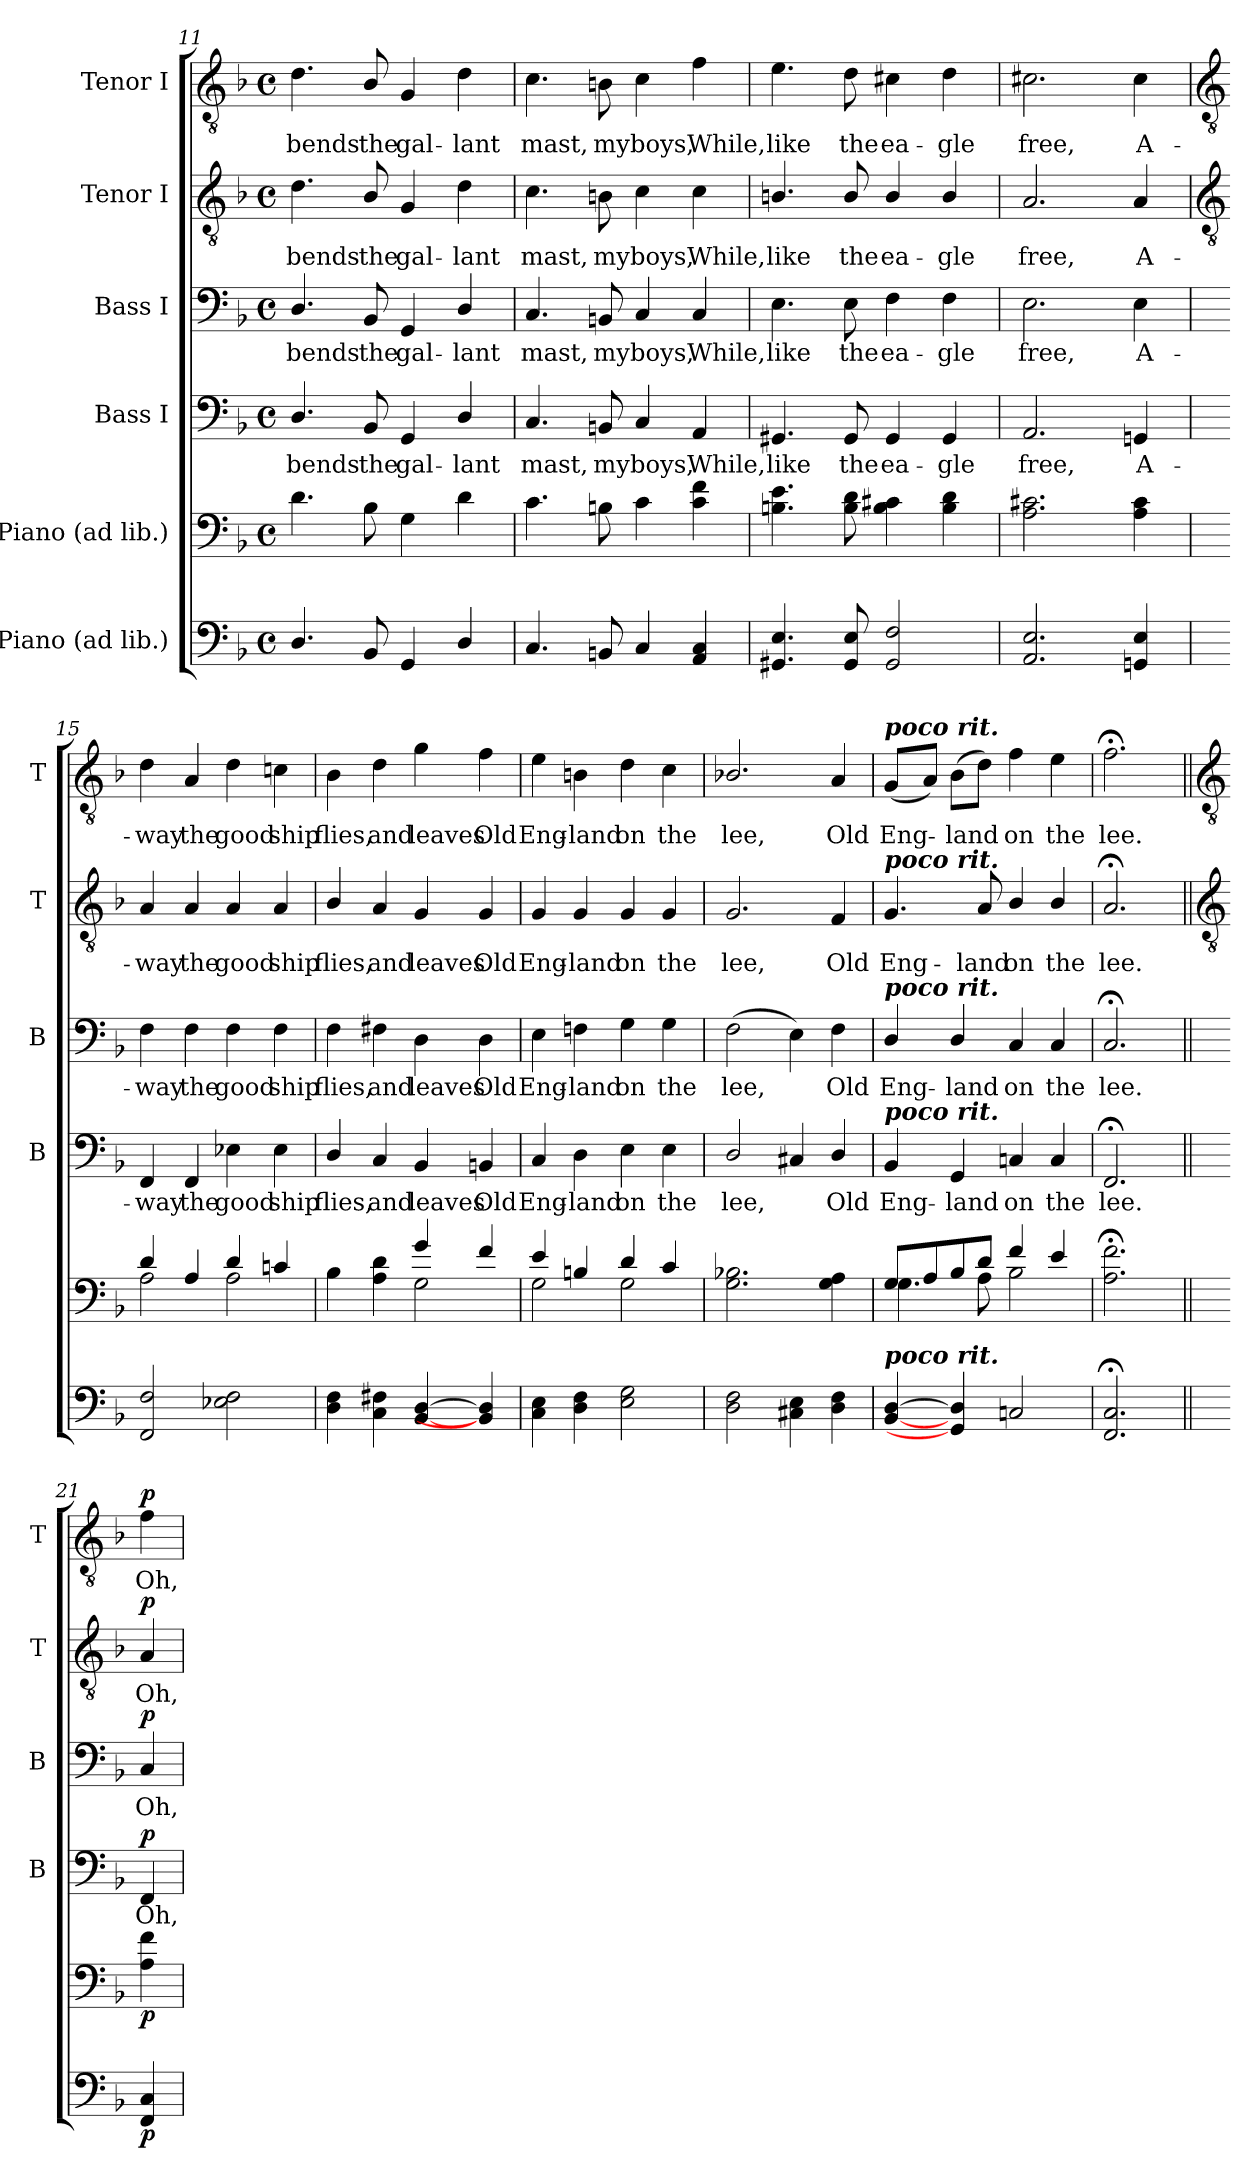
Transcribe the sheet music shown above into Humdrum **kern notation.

**kern	**dynam	**kern	**dynam	**kern	**text	**dynam	**kern	**text	**dynam	**kern	**text	**dynam	**kern	**text	**dynam
*part6	*part6	*part5	*part5	*part4	*part4	*part4	*part3	*part3	*part3	*part2	*part2	*part2	*part1	*part1	*part1
*staff6	*staff6	*staff5	*staff5	*staff4	*staff4	*staff4	*staff3	*staff3	*staff3	*staff2	*staff2	*staff2	*staff1	*staff1	*staff1
*I"Piano (ad lib.)	*	*I"Piano (ad lib.)	*	*I"Bass I	*	*	*I"Bass I	*	*	*I"Tenor I	*	*	*I"Tenor I	*	*
*	*	*	*	*I'B	*	*	*I'B	*	*	*I'T	*	*	*I'T	*	*
*clefF4	*	*clefF4	*	*clefF4	*	*	*clefF4	*	*	*clefGv2	*	*	*clefGv2	*	*
*k[b-]	*	*k[b-]	*	*k[b-]	*	*	*k[b-]	*	*	*k[b-]	*	*	*k[b-]	*	*
*F:	*	*F:	*	*F:	*	*	*F:	*	*	*F:	*	*	*F:	*	*
*M4/4	*	*M4/4	*	*M4/4	*	*	*M4/4	*	*	*M4/4	*	*	*M4/4	*	*
*met(c)	*	*met(c)	*	*met(c)	*	*	*met(c)	*	*	*met(c)	*	*	*met(c)	*	*
=11	=11	=11	=11	=11	=11	=11	=11	=11	=11	=11	=11	=11	=11	=11	=11
!	!	!	!	!	!LO:LY:b	!	!	!LO:LY:b	!	!	!LO:LY:b	!	!	!LO:LY:b	!
4.D/	.	4.d	.	4.D/	bends	.	4.D/	bends	.	4.d	bends	.	4.d	bends	.
!	!	!	!	!	!LO:LY:b	!	!	!LO:LY:b	!	!	!LO:LY:b	!	!	!LO:LY:b	!
8BB-/	.	8B-\	.	8BB-/	the	.	8BB-/	the	.	8B-/	the	.	8B-/	the	.
!	!	!	!	!	!LO:LY:b	!	!	!LO:LY:b	!	!	!LO:LY:b	!	!	!LO:LY:b	!
4GG	.	4G	.	4GG	gal-	.	4GG	gal-	.	4G	gal-	.	4G	gal-	.
!	!	!	!	!	!LO:LY:b	!	!	!LO:LY:b	!	!	!LO:LY:b	!	!	!LO:LY:b	!
4D/	.	4d	.	4D/	-lant	.	4D/	-lant	.	4d	-lant	.	4d	-lant	.
=12	=12	=12	=12	=12	=12	=12	=12	=12	=12	=12	=12	=12	=12	=12	=12
!	!	!	!	!	!LO:LY:b	!	!	!LO:LY:b	!	!	!LO:LY:b	!	!	!LO:LY:b	!
4.C/	.	4.c	.	4.C/	mast,	.	4.C/	mast,	.	4.c	mast,	.	4.c	mast,	.
!	!	!	!	!	!LO:LY:b	!	!	!LO:LY:b	!	!	!LO:LY:b	!	!	!LO:LY:b	!
8BBn	.	8Bn	.	8BBn	my	.	8BBn	my	.	8Bn	my	.	8Bn	my	.
!	!	!	!	!	!LO:LY:b	!	!	!LO:LY:b	!	!	!LO:LY:b	!	!	!LO:LY:b	!
4C	.	4c	.	4C	boys,	.	4C	boys,	.	4c	boys,	.	4c	boys,	.
!	!	!	!	!	!LO:LY:b	!	!	!LO:LY:b	!	!	!LO:LY:b	!	!	!LO:LY:b	!
4AA 4C	.	4c 4f	.	4AA	While,	.	4C	While,	.	4c	While,	.	4f	While,	.
=13	=13	=13	=13	=13	=13	=13	=13	=13	=13	=13	=13	=13	=13	=13	=13
!	!	!	!	!	!LO:LY:b	!	!	!LO:LY:b	!	!	!LO:LY:b	!	!	!LO:LY:b	!
4.GG#X/ 4.E/	.	4.Bn 4.e	.	4.GG#X/	like	.	4.E\	like	.	4.Bn/	like	.	4.e	like	.
!	!	!	!	!	!LO:LY:b	!	!	!LO:LY:b	!	!	!LO:LY:b	!	!	!LO:LY:b	!
8GG#/ 8E/	.	8B 8d	.	8GG#/	the	.	8E\	the	.	8B/	the	.	8d	the	.
!	!	!	!	!	!LO:LY:b	!	!	!LO:LY:b	!	!	!LO:LY:b	!	!	!LO:LY:b	!
2GG#/ 2F/	.	4B 4c#X	.	4GG#/	ea-	.	4F\	ea-	.	4B/	ea-	.	4c#X	ea-	.
!	!	!	!	!	!LO:LY:b	!	!	!LO:LY:b	!	!	!LO:LY:b	!	!	!LO:LY:b	!
.	.	4B 4d	.	4GG#/	-gle	.	4F\	-gle	.	4B/	-gle	.	4d	-gle	.
=14	=14	=14	=14	=14	=14	=14	=14	=14	=14	=14	=14	=14	=14	=14	=14
!	!	!	!	!	!LO:LY:b	!	!	!LO:LY:b	!	!	!LO:LY:b	!	!	!LO:LY:b	!
2.AA 2.E	.	2.A 2.c#X	.	2.AA	-free,	.	2.E	free,	.	2.A	-free,	.	2.c#X	free,	.
!	!	!	!	!	!LO:LY:b	!	!	!LO:LY:b	!	!	!LO:LY:b	!	!	!LO:LY:b	!
4GGn 4E	.	4A 4c#	.	4GGn	A-	.	4E	A-	.	4A	A-	.	4c#	A-	.
!!LO:LB:g=z
=15	=15	=15	=15	=15	=15	=15	=15	=15	=15	=15	=15	=15	=15	=15	=15
*	*	*	*	*	*	*	*	*	*	*clefGv2	*	*	*clefGv2	*	*
*	*	*^	*	*	*	*	*	*	*	*	*	*	*	*	*
!	!	!	!	!	!	!LO:LY:b	!	!	!LO:LY:b	!	!	!LO:LY:b	!	!	!LO:LY:b	!
2FF 2F	.	4d/	2A\	.	4FF	way	.	4F	-way	.	4A	way	.	4d	-way	.
!	!	!	!	!	!	!LO:LY:b	!	!	!LO:LY:b	!	!	!LO:LY:b	!	!	!LO:LY:b	!
.	.	4A/	.	.	4FF	the	.	4F	the	.	4A	the	.	4A	the	.
!	!	!	!	!	!	!LO:LY:b	!	!	!LO:LY:b	!	!	!LO:LY:b	!	!	!LO:LY:b	!
2E-X 2F	.	4d/	2A\	.	4E-X	good	.	4F	good	.	4A	good	.	4d	good	.
!	!	!	!	!	!	!LO:LY:b	!	!	!LO:LY:b	!	!	!LO:LY:b	!	!	!LO:LY:b	!
.	.	4cn/	.	.	4E-	ship	.	4F	ship	.	4A	ship	.	4cn	ship	.
=16	=16	=16	=16	=16	=16	=16	=16	=16	=16	=16	=16	=16	=16	=16	=16	=16
!	!	!	!	!	!	!LO:LY:b	!	!	!LO:LY:b	!	!	!LO:LY:b	!	!	!LO:LY:b	!
4D\ 4F\	.	4B-\	2ryy	.	4D/	flies,	.	4F	flies,	.	4B-/	flies,	.	4B-	flies,	.
!	!	!	!	!	!	!LO:LY:b	!	!	!LO:LY:b	!	!	!LO:LY:b	!	!	!LO:LY:b	!
4C 4F#X	.	4A\ 4d\	.	.	4C	and	.	4F#X	and	.	4A	and	.	4d	and	.
!	!	!	!	!	!	!LO:LY:b	!	!	!LO:LY:b	!	!	!LO:LY:b	!	!	!LO:LY:b	!
[4BB- [4D	.	4g/	2G\	.	4BB-	leaves	.	4D	leaves	.	4G	leaves	.	4g	leaves	.
!	!	!	!	!	!	!LO:LY:b	!	!	!LO:LY:b	!	!	!LO:LY:b	!	!	!LO:LY:b	!
4BB] 4D]	.	4f/	.	.	4BBn	Old	.	4D	Old	.	4G	Old	.	4f	Old	.
=17	=17	=17	=17	=17	=17	=17	=17	=17	=17	=17	=17	=17	=17	=17	=17	=17
!	!	!	!	!	!	!LO:LY:b	!	!	!LO:LY:b	!	!	!LO:LY:b	!	!	!LO:LY:b	!
4C 4E	.	4e/	2G\	.	4C	Eng-	.	4E	Eng-	.	4G	Eng-	.	4e	Eng-	.
!	!	!	!	!	!	!LO:LY:b	!	!	!LO:LY:b	!	!	!LO:LY:b	!	!	!LO:LY:b	!
4D 4F	.	4Bn/	.	.	4D	-land	.	4Fn	-land	.	4G	-land	.	4Bn	-land	.
!	!	!	!	!	!	!LO:LY:b	!	!	!LO:LY:b	!	!	!LO:LY:b	!	!	!LO:LY:b	!
2E 2G	.	4d/	2G\	.	4E	on	.	4G	on	.	4G	on	.	4d	on	.
!	!	!	!	!	!	!LO:LY:b	!	!	!LO:LY:b	!	!	!LO:LY:b	!	!	!LO:LY:b	!
.	.	4c/	.	.	4E	the	.	4G	the	.	4G	the	.	4c	the	.
=18	=18	=18	=18	=18	=18	=18	=18	=18	=18	=18	=18	=18	=18	=18	=18	=18
!	!	!	!	!	!	!LO:LY:b	!	!	!LO:LY:b	!	!	!LO:LY:b	!	!	!LO:LY:b	!
2D\ 2F\	.	2.G\ 2.B-X\	1ryy	.	2D/	lee,	.	(>2F	lee,	.	2.G	lee,	.	2.B-X/	lee,	.
4C#X 4E	.	.	.	.	4C#X	.	.	4E)	.	.	.	.	.	.	.	.
!	!	!	!	!	!	!LO:LY:b	!	!	!LO:LY:b	!	!	!LO:LY:b	!	!	!LO:LY:b	!
4D\ 4F\	.	4G\ 4A\	.	.	4D/	Old	.	4F	Old	.	4F	Old	.	4A	Old	.
=19	=19	=19	=19	=19	=19	=19	=19	=19	=19	=19	=19	=19	=19	=19	=19	=19
!	!	!	!	!	!	!	!	!	!	!	!	!	!	!LO:TX:a:Bi:t=poco rit.	!	!
!	!	!	!	!	!	!	!	!	!	!	!LO:TX:a:Bi:t=poco rit.	!	!	!	!	!
!	!	!	!	!	!	!	!	!LO:TX:a:Bi:t=poco rit.	!	!	!	!	!	!	!	!
!	!	!	!	!	!LO:TX:a:Bi:t=poco rit.	!	!	!	!	!	!	!	!	!	!	!
!LO:TX:a:Bi:t=poco rit.	!	!	!	!	!	!	!	!	!	!	!	!	!	!	!	!
!	!	!	!	!	!	!LO:LY:b	!	!	!LO:LY:b	!	!	!LO:LY:b	!	!	!LO:LY:b	!
[4BB-/ [4D/	.	8G/L	4.G\	.	4BB-/	Eng-	.	4D/	Eng-	.	4.G	Eng-	.	(<8GL	Eng-	.
.	.	8A/	.	.	.	.	.	.	.	.	.	.	.	8AJ)	.	.
!	!	!	!	!	!	!LO:LY:b	!	!	!LO:LY:b	!	!	!	!	!	!LO:LY:b	!
4GG/] 4D/]	.	8B-/	.	.	4GG/	-land	.	4D/	-land	.	.	.	.	(>8B-L	land	.
!	!	!	!	!	!	!	!	!	!	!	!	!LO:LY:b	!	!	!	!
.	.	8d/J	8A\	.	.	.	.	.	.	.	8A	-land	.	8dJ)	.	.
!	!	!	!	!	!	!LO:LY:b	!	!	!LO:LY:b	!	!	!LO:LY:b	!	!	!LO:LY:b	!
2Cn	.	4f/	2B-\	.	4Cn	on	.	4C	on	.	4B-/	on	.	4f	on	.
!	!	!	!	!	!	!LO:LY:b	!	!	!LO:LY:b	!	!	!LO:LY:b	!	!	!LO:LY:b	!
.	.	4e/	.	.	4C	the	.	4C	the	.	4B-/	the	.	4e	the	.
=20	=20	=20	=20	=20	=20	=20	=20	=20	=20	=20	=20	=20	=20	=20	=20	=20
!	!	!	!	!	!	!LO:LY:b	!	!	!LO:LY:b	!	!	!LO:LY:b	!	!	!LO:LY:b	!
2.FF; 2.C;	.	2.A\;< 2.f\;<	2.ryy	.	2.FF;<	lee.	.	2.C;<	lee.	.	2.A;<	lee.	.	2.f;<	lee.	.
*	*	*v	*v	*	*	*	*	*	*	*	*	*	*	*	*	*
!!LO:LB:g=z
=21||	=21||	=21||	=21||	=21||	=21||	=21||	=21||	=21||	=21||	=21||	=21||	=21||	=21||	=21||	=21||
*	*	*	*	*	*	*	*	*	*	*clefGv2	*	*	*clefGv2	*	*
*	*	*^	*	*	*	*	*	*	*	*	*	*	*	*	*
!	!LO:DY:b	!	!	!LO:DY:b	!	!LO:LY:b	!LO:DY:b	!	!LO:LY:b	!LO:DY:b	!	!LO:LY:b	!LO:DY:b	!	!LO:LY:b	!LO:DY:b
*	*	*v	*v	*	*	*	*	*	*	*	*	*	*	*	*	*
4FF 4C	p	4A\ 4f\	p	4FF	Oh,	p	4C/	Oh,	p	4A/	Oh,	p	4f\	Oh,	p
=	=	=	=	=	=	=	=	=	=	=	=	=	=	=	=
*-	*-	*-	*-	*-	*-	*-	*-	*-	*-	*-	*-	*-	*-	*-	*-
